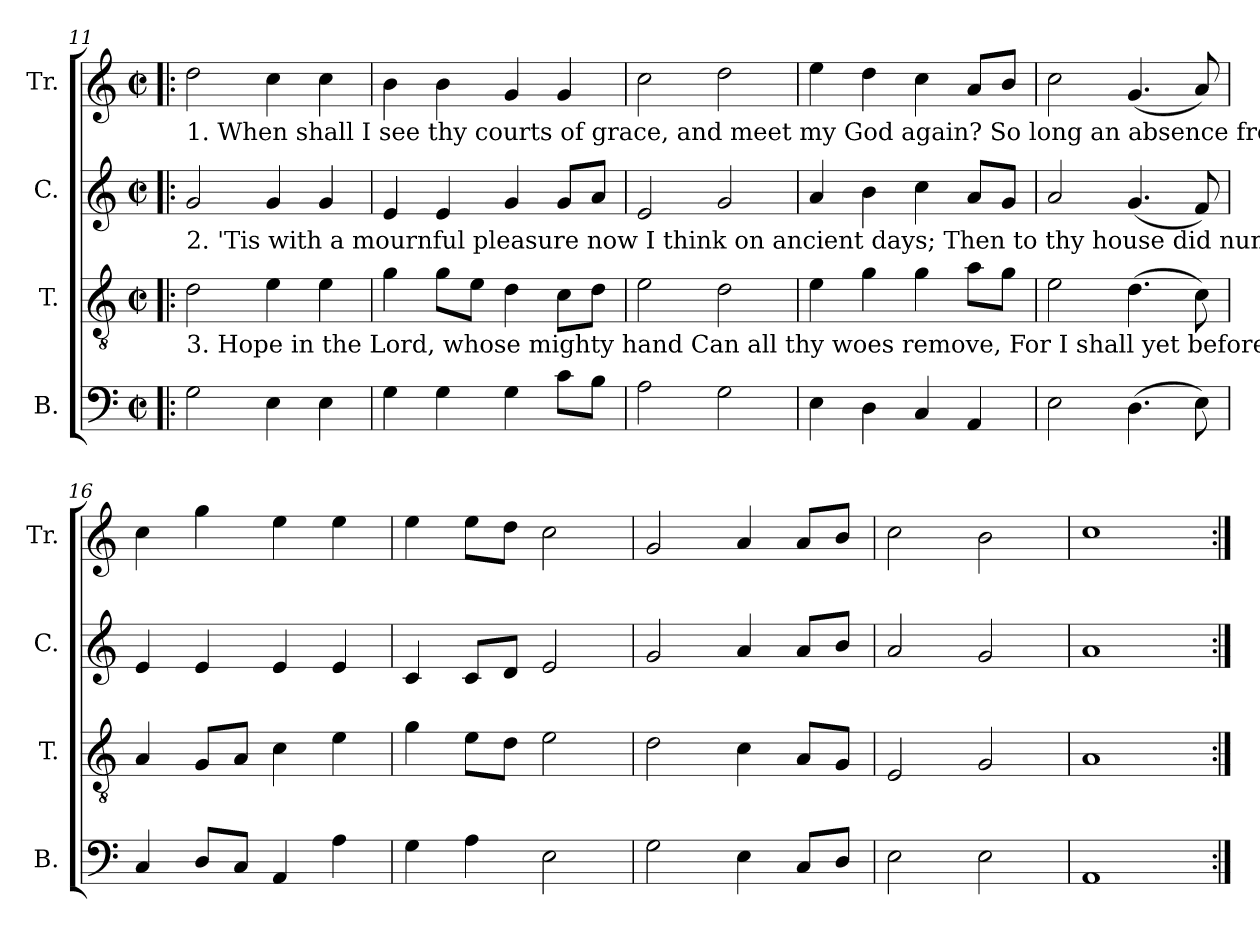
**kern	**kern	**kern	**kern
*part4	*part3	*part2	*part1
*staff4	*staff3	*staff2	*staff1
*I"B.	*I"T.	*I"C.	*I"Tr.
*I'B.	*I'T.	*I'C.	*I'Tr.
!!LO:LB:g=z
*clefF4	*clefGv2	*clefG2	*clefG2
*k[]	*k[]	*k[]	*k[]
*M2/2	*M2/2	*M2/2	*M2/2
*met(c|)	*met(c|)	*met(c|)	*met(c|)
=11!|:	=11!|:	=11!|:	=11!|:
!	!	!	!LO:TX:b:t=1. When shall I see thy courts of  grace, and meet my God again?   So    long   an  absence   from  thy   face     My heart endures  with pain.
!	!	!LO:TX:b:t=2. 'Tis with a mournful pleasure  now  I   think  on  ancient  days;  Then  to  thy house did   num–bers   go,    And all  our  work was praise.	!
!	!LO:TX:b:t=3. Hope in the Lord, whose mighty  hand  Can all thy woes  remove, For   I  shall  yet  before   him  stand,   And sing  re – sto – ring   love.	!	!
2G\	2d\	2g/	2dd\
4E\	4e\	4g/	4cc\
4E\	4e\	4g/	4cc\
=12	=12	=12	=12
4G\	4g\	4e/	4b\
4G\	8g\L	4e/	4b\
.	8e\J	.	.
4G\	4d\	4g/	4g/
8c\L	8c\L	8g/L	4g/
8B\J	8d\J	8a/J	.
=13	=13	=13	=13
2A\	2e\	2e/	2cc\
2G\	2d\	2g/	2dd\
=14	=14	=14	=14
4E\	4e\	4a/	4ee\
4D\	4g\	4b\	4dd\
4C/	4g\	4cc\	4cc\
4AA/	8a\L	8a/L	8a/L
.	8g\J	8g/J	8b/J
=15	=15	=15	=15
2E\	2e\	2a/	2cc\
(4.D\	(4.d\	(4.g/	(4.g/
8E\)	8c\)	8f/)	8a/)
=16	=16	=16	=16
4C/	4A/	4e/	4cc\
8D/L	8G/L	4e/	4gg\
8C/J	8A/J	.	.
4AA/	4c\	4e/	4ee\
4A\	4e\	4e/	4ee\
=17	=17	=17	=17
4G\	4g\	4c/	4ee\
4A\	8e\L	8c/L	8ee\L
.	8d\J	8d/J	8dd\J
2E\	2e\	2e/	2cc\
=18	=18	=18	=18
2G\	2d\	2g/	2g/
4E\	4c\	4a/	4a/
8C/L	8A/L	8a/L	8a/L
8D/J	8G/J	8b/J	8b/J
=19	=19	=19	=19
2E\	2E/	2a/	2cc\
2E\	2G/	2g/	2b\
=20	=20	=20	=20
1AA	1A	1a	1cc
=:|!	=:|!	=:|!	=:|!
*-	*-	*-	*-
